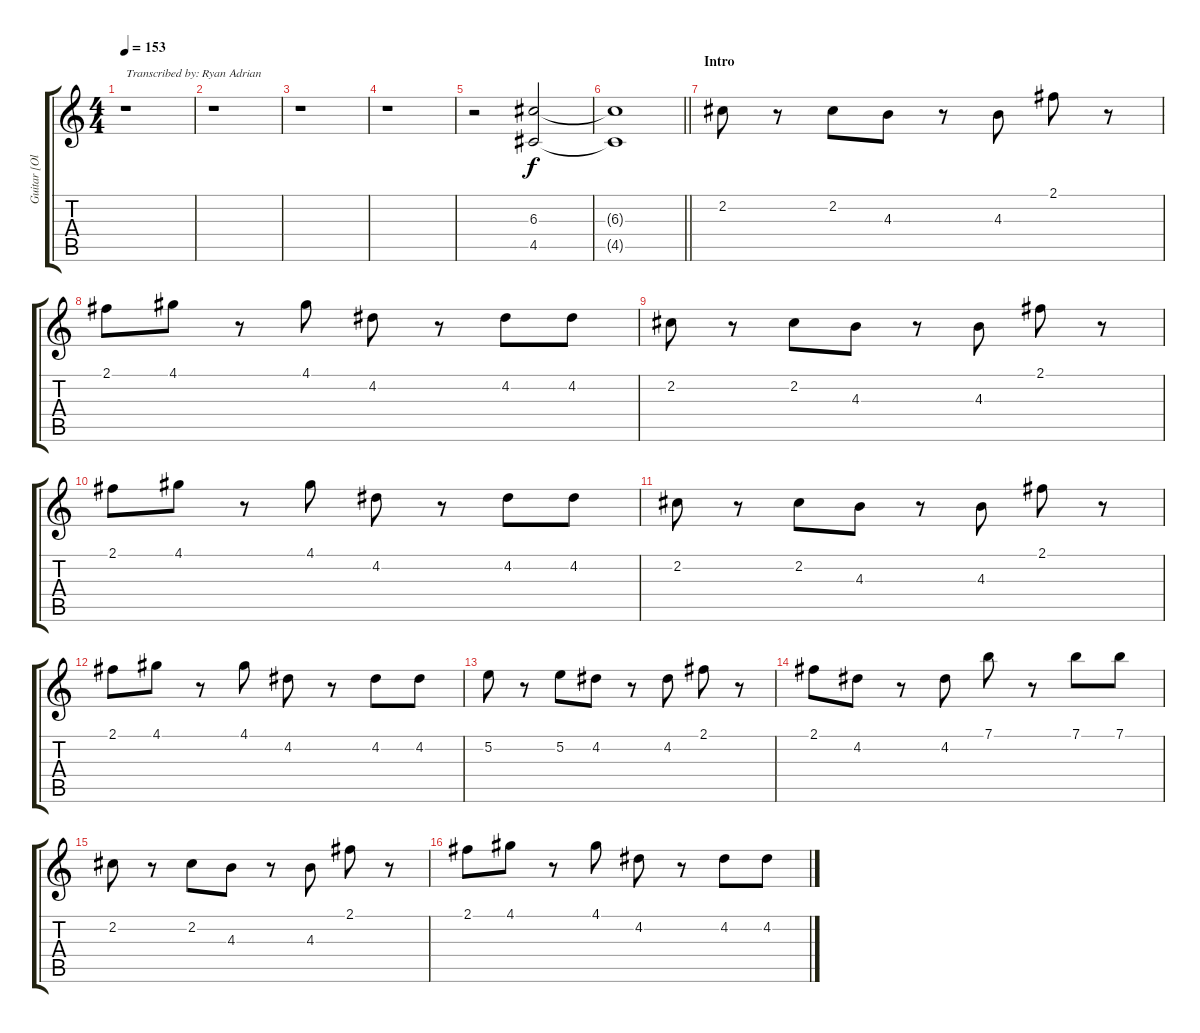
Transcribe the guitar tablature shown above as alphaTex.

\track ("Guitar [Olli]" "Guitar [Ol") {instrument distortionguitar}
\staff {score tabs}
\tuning (E4 B3 G3 D3 A2 E2) {hide}
\ts (4 4)
\tempo 153
\clef g2
\ks c
r.1{txt "Transcribed by: Ryan Adrian" dy f volume 0 instrument distortionguitar} |
r.1 |
r.1 |
r.1 |
r.2 (6.3 4.5).2{volume 16} |
\barLineRight lightlight
(6.3{t} 4.5{t}).1 |
\section ("" "Intro")
2.2.8{volume 16} r.8 2.2.8 4.3.8 r.8 4.3.8 2.1.8 r.8 |
2.1.8 4.1.8 r.8 4.1.8 4.2.8 r.8 4.2.8 4.2.8 |
2.2.8 r.8 2.2.8 4.3.8 r.8 4.3.8 2.1.8 r.8 |
2.1.8 4.1.8 r.8 4.1.8 4.2.8 r.8 4.2.8 4.2.8 |
2.2.8 r.8 2.2.8 4.3.8 r.8 4.3.8 2.1.8 r.8 |
2.1.8 4.1.8 r.8 4.1.8 4.2.8 r.8 4.2.8 4.2.8 |
5.2.8 r.8 5.2.8 4.2.8 r.8 4.2.8 2.1.8 r.8 |
2.1.8 4.2.8 r.8 4.2.8 7.1.8 r.8 7.1.8 7.1.8 |
2.2.8 r.8 2.2.8 4.3.8 r.8 4.3.8 2.1.8 r.8 |
2.1.8 4.1.8 r.8 4.1.8 4.2.8 r.8 4.2.8 4.2.8
